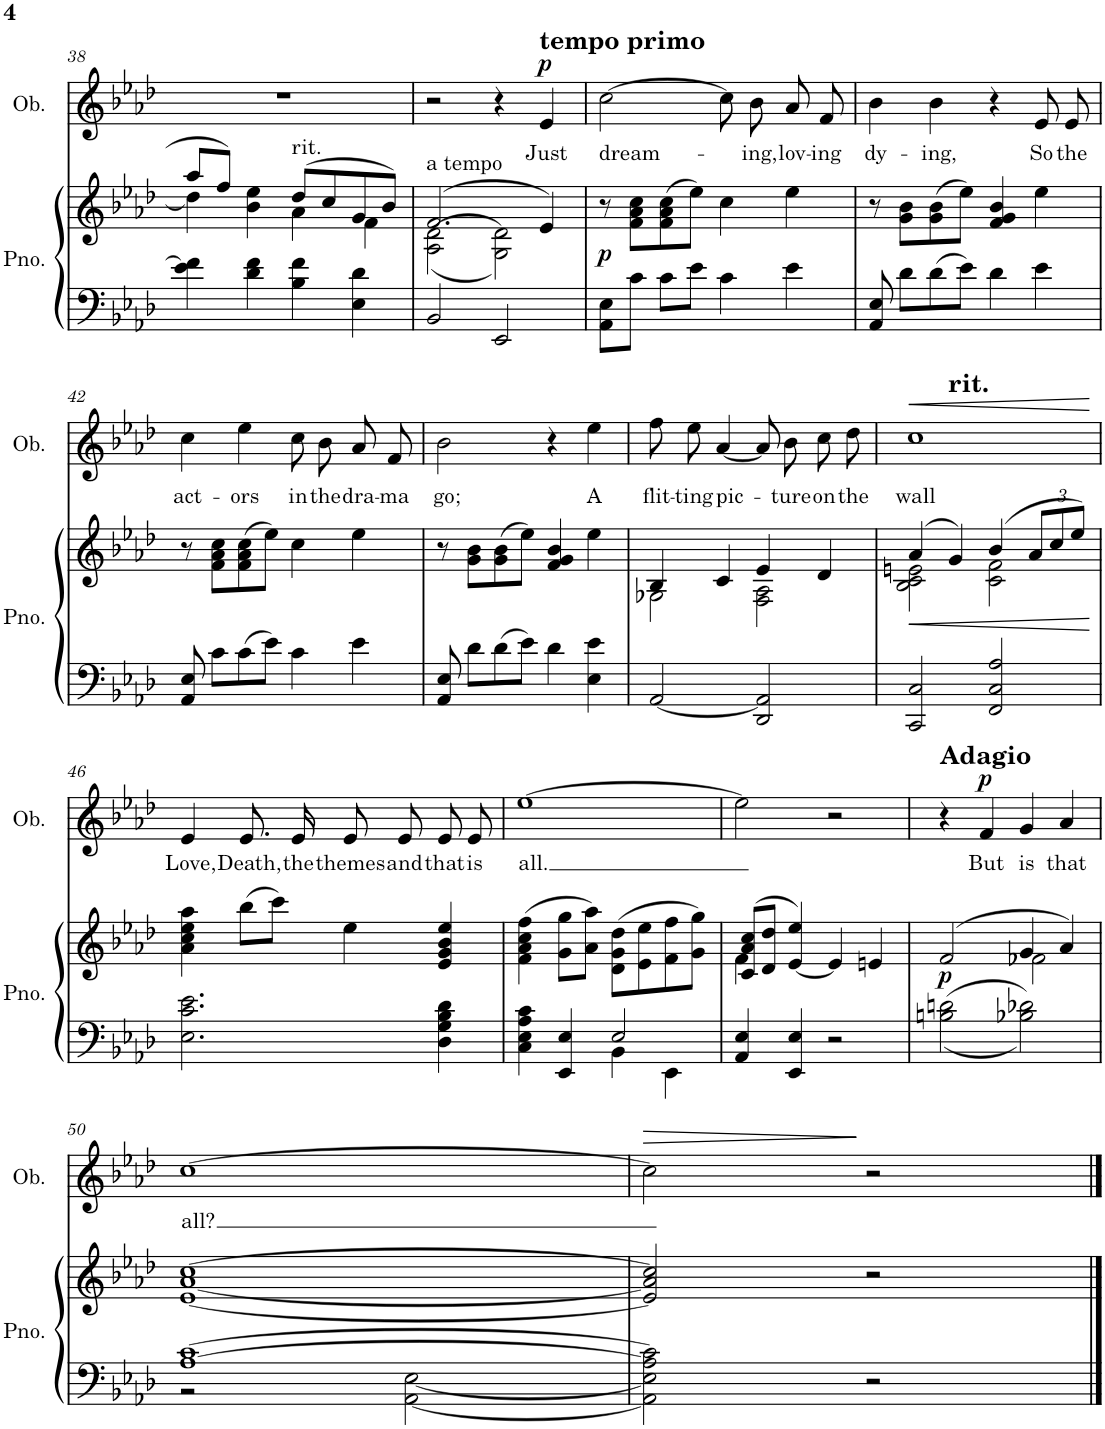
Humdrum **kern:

**kern	**kern	**dynam	**kern	**text	**dynam
*part2	*part2	*part2	*part1	*part1	*part1
*staff3	*staff2	*staff2/3	*staff1	*staff1	*staff1
*I"Piano	*	*	*I"Oboe	*	*
*I'Pno.	*	*	*I'Ob.	*	*
!!LO:PB:g=z
*clefF4	*clefG2	*	*clefG2	*	*
*k[b-e-a-d-]	*k[b-e-a-d-]	*	*k[b-e-a-d-]	*	*
*M4/4	*M4/4	*	*M4/4	*	*
=38	=38	=38	=38	=38	=38
*	*^	*	*	*	*
4e-\] 4f\	8aa-/L	4dd-\]	.	1r	.	.
.	8ff/J	.	.	.	.	.
4d-\ 4f\	4b-\ 4ee-\	4ryy	.	.	.	.
!	!LO:TX:a:t=rit.	!	!	!	!	!
4B-\ 4f\	(8dd-/L	4a-\	.	.	.	.
.	8cc/	.	.	.	.	.
4E-\ 4d-\	8g/	4f\	.	.	.	.
.	8b-/J)	.	.	.	.	.
=39	=39	=39	=39	=39	=39	=39
!	!LO:TX:a:t=a tempo	!	!	!	!	!
2BB-/	(2.f/	(2A-\ [>2d-\	.	2r	.	.
2EE-/	.	2G\ 2d-\])	.	4r	.	.
!	!	!	!	!LO:TX:a:B:t=tempo primo	!	!
!	!	!	!	!	!LO:LY:b	!LO:DY:a
.	4e-/)	.	.	4e-/	Just	p
*	*v	*v	*	*	*	*
=40	=40	=40	=40	=40	=40
!	!	!LO:DY:b	!	!LO:LY:b	!
8AA-\ 8E-\L	8r	p	[2cc\	dream-	.
8c\J	8f\ 8a-\ 8cc\L	.	.	.	.
8c\L	(8f\ 8a-\ 8cc\	.	.	.	.
8e-\J	8ee-\J)	.	.	.	.
4c\	4cc\	.	8cc\L]	.	.
!	!	!	!	!LO:LY:b	!
.	.	.	8b-\J	-ing,	.
!	!	!	!	!LO:LY:b	!
4e-\	4ee-\	.	8a-/L	lov-	.
!	!	!	!	!LO:LY:b	!
.	.	.	8f/J	-ing	.
=41	=41	=41	=41	=41	=41
!	!	!	!	!LO:LY:b	!
8AA-/ 8E-/	8r	.	4b-\	dy-	.
8d-\L	8g\ 8b-\L	.	.	.	.
!	!	!	!	!LO:LY:b	!
8d-\	(8g\ 8b-\	.	4b-\	-ing,	.
8e-\J	8ee-\J)	.	.	.	.
4d-\	4f/ 4g/ 4b-/	.	4r	.	.
!	!	!	!	!LO:LY:b	!
4e-\	4ee-\	.	8e-/L	So	.
!	!	!	!	!LO:LY:b	!
.	.	.	8e-/J	the	.
!!LO:LB:g=z
=42	=42	=42	=42	=42	=42
!	!	!	!	!LO:LY:b	!
8AA-/ 8E-/	8r	.	4cc\	act-	.
8c\L	8f\ 8a-\ 8cc\L	.	.	.	.
!	!	!	!	!LO:LY:b	!
8c\	(8f\ 8a-\ 8cc\	.	4ee-\	-ors	.
8e-\J	8ee-\J)	.	.	.	.
!	!	!	!	!LO:LY:b	!
4c\	4cc\	.	8cc\L	in	.
!	!	!	!	!LO:LY:b	!
.	.	.	8b-\J	the	.
!	!	!	!	!LO:LY:b	!
4e-\	4ee-\	.	8a-/L	dra-	.
!	!	!	!	!LO:LY:b	!
.	.	.	8f/J	-ma	.
=43	=43	=43	=43	=43	=43
!	!	!	!	!LO:LY:b	!
8AA-/ 8E-/	8r	.	2b-\	go;	.
8d-\L	8g\ 8b-\L	.	.	.	.
8d-\	(8g\ 8b-\	.	.	.	.
8e-\J	8ee-\J)	.	.	.	.
4d-\	4f/ 4g/ 4b-/	.	4r	.	.
!	!	!	!	!LO:LY:b	!
4E-\ 4e-\	4ee-\	.	4ee-\	A	.
=44	=44	=44	=44	=44	=44
*	*^	*	*	*	*
!	!	!	!	!	!LO:LY:b	!
[2AA-/	4B-/	2G-X\	.	8ff\L	flit-	.
!	!	!	!	!	!LO:LY:b	!
.	.	.	.	8ee-\J	-ting	.
!	!	!	!	!	!LO:LY:b	!
.	4c/	.	.	[4a-/	pic-	.
2DD-/ 2AA-/]	4e-/	2F\ 2A-\	.	8a-/L]	.	.
!	!	!	!	!	!LO:LY:b	!
.	.	.	.	8b-/J	-ture	.
!	!	!	!	!	!LO:LY:b	!
.	4d-/	.	.	8cc\L	on	.
!	!	!	!	!	!LO:LY:b	!
.	.	.	.	8dd-\J	the	.
=45	=45	=45	=45	=45	=45	=45
!	!	!	!	!	!LO:LY:b	!LO:HP:b
*	*	*	*	*^	*	*
2CC/ 2C/	(4a-/	2B-\ 2c\ 2en\	.	1cc	4ryy	wall	<
!	!	!	!	!	!LO:TX:a:t=rit.	!	!
.	4g/)	.	.	.	2.ryy	.	.
2FF/ 2C/ 2A-/	(4b-/	2c\ 2f\	.	.	.	.	.
*	*Xbrackettup	*	*	*	*	*	*
.	12a-/L	.	.	.	.	.	.
.	12cc/	.	.	.	.	.	.
.	12ee-/J)	.	.	.	.	.	.
*	*v	*v	*	*	*	*	*
!!LO:LB:g=z
=46	=46	=46	=46	=46	=46	=46
!	!	!	!	!	!LO:LY:b	!
*	*	*	*v	*v	*	*
2.E-\ 2.c\ 2.e-\	4a-\ 4cc\ 4ee-\ 4aa-\	.	4e-/	Love,	.
!	!	!	!	!LO:LY:b	!
.	(8bb-\L	.	8.e-/L	Death,	.
.	8ccc\J)	.	.	.	.
!	!	!	!	!LO:LY:b	!
.	.	.	16e-/Jk	the	.
!	!	!	!	!LO:LY:b	!
.	4ee-\	.	8e-/L	themes	.
!	!	!	!	!LO:LY:b	!
.	.	.	8e-/J	and	.
!	!	!	!	!LO:LY:b	!
4D-\ 4G\ 4B-\ 4d-\	4e-/ 4g/ 4b-/ 4ee-/	.	8e-/L	that	.
!	!	!	!	!LO:LY:b	!
.	.	.	8e-/J	is	.
=47	=47	=47	=47	=47	=47
*^	*	*	*	*	*
!	!	!	!	!	!LO:LY:b	!
4C\ 4E-\ 4A-\ 4c\	2ryy	(4f\ 4a-\ 4cc\ 4ff\	.	[1ee-	all.	.
4EE-/ 4E-/	.	8g\ 8gg\L	.	.	.	.
.	.	8a-\ 8aa-\J)	.	.	.	.
2E-/	4BB-\	(8d-\ 8g\ 8dd-\L	.	.	.	.
.	.	8e-\ 8ee-\	.	.	.	.
.	4EE-\	8f\ 8ff\	.	.	.	.
.	.	8g\ 8gg\J)	.	.	.	.
*v	*v	*	*	*	*	*
=48	=48	=48	=48	=48	=48
*	*^	*	*	*	*
4AA-/ 4E-/	(8c/ 8a-/ 8cc/L	4f\	.	2ee-\]	.	.
.	8d-/ 8dd-/J	.	.	.	.	.
4EE-/ 4E-/	[4e-/ 4ee-/)	2.ryy	.	.	.	.
2r	4e-/]	.	.	2r	.	.
.	4en/	.	.	.	.	.
=49	=49	=49	=49	=49	=49	=49
!	!	!	!	!LO:TX:a:B:t=Adagio	!	!
!	!	!	!LO:DY:b	!	!	!
2Bn\ 2dn\	(2f/	2ryy	p	4r	.	.
!	!	!	!	!	!LO:LY:b	!LO:DY:a
.	.	.	.	4f/	But	p
!	!	!	!	!	!LO:LY:b	!
2B-X\ 2d-X\	4g/	2f-X\	.	4g/	is	.
!	!	!	!	!	!LO:LY:b	!
.	4a-/)	.	.	4a-/	that	.
*	*v	*v	*	*	*	*
!!LO:LB:g=z
=50	=50	=50	=50	=50	=50
*^	*	*	*	*	*
!	!	!	!	!	!LO:LY:b	!
[1A- [1c	2r	[1e- [1a- [1cc	.	[1cc	all?	.
.	[2AA-\ [2E-\	.	.	.	.	.
*v	*v	*	*	*	*	*
=51	=51	=51	=51	=51	=51
2AA-\] 2E-\] 2A-\] 2c\]	2e-/] 2a-/] 2cc/]	.	2cc\]	.	.
2r	2r	.	2r	.	[
==	==	==	==	==	==
*-	*-	*-	*-	*-	*-
